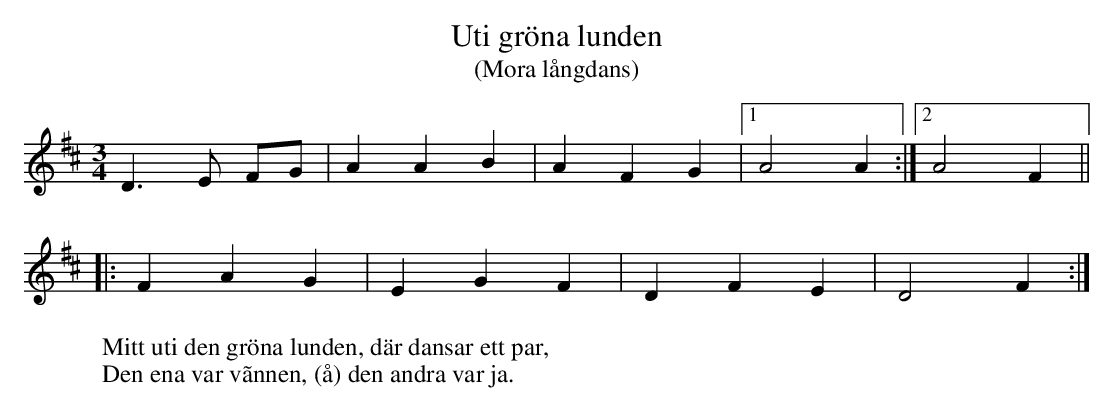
X:1
T:Uti gröna lunden
T: (Mora långdans)
M:3/4
L:1/8
K:D
D3 E FG | A2 A2 B2 | A2 F2 G2 |1 A4 A2 :|2 A4 F2 ||
|:F2 A2 G2 | E2 G2 F2 | D2 F2 E2 | D4 F2 :|
W:Mitt uti den gröna lunden, där dansar ett par,
W:Den ena var vãnnen, (å) den andra var ja.
